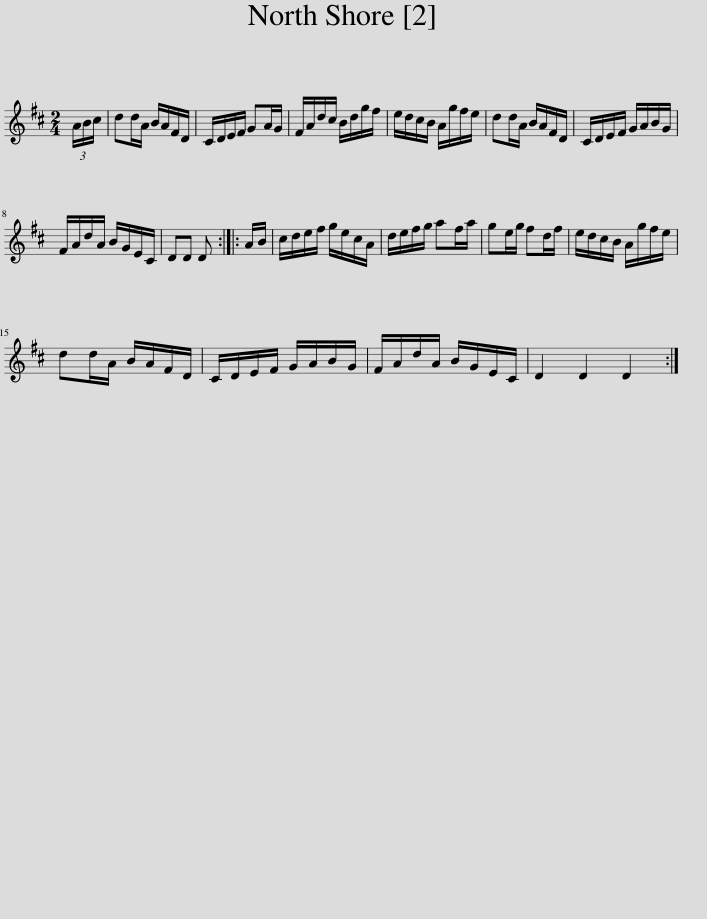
X:1
L:1/8
M:2/4
I:linebreak $
K:D
V:1 treble
V:1
 (3A/B/c/ | dd/A/ B/A/F/D/ | C/D/E/F/ GA/G/ | F/A/d/c/ B/d/g/f/ | e/d/c/B/ A/g/f/e/ | %5
 dd/A/ B/A/F/D/ | C/D/E/F/ G/A/B/G/ |$ F/A/d/A/ B/G/E/C/ | DD D :: A/B/ | %10
 c/d/e/f/ g/e/c/A/ | d/e/f/g/ af/a/ | ge/g/ fd/f/ | e/d/c/B/ A/g/f/e/ |$ dd/A/ B/A/F/D/ | %15
 C/D/E/F/ G/A/B/G/ | F/A/d/A/ B/G/E/C/ | D2 D2 D2 :| %18
